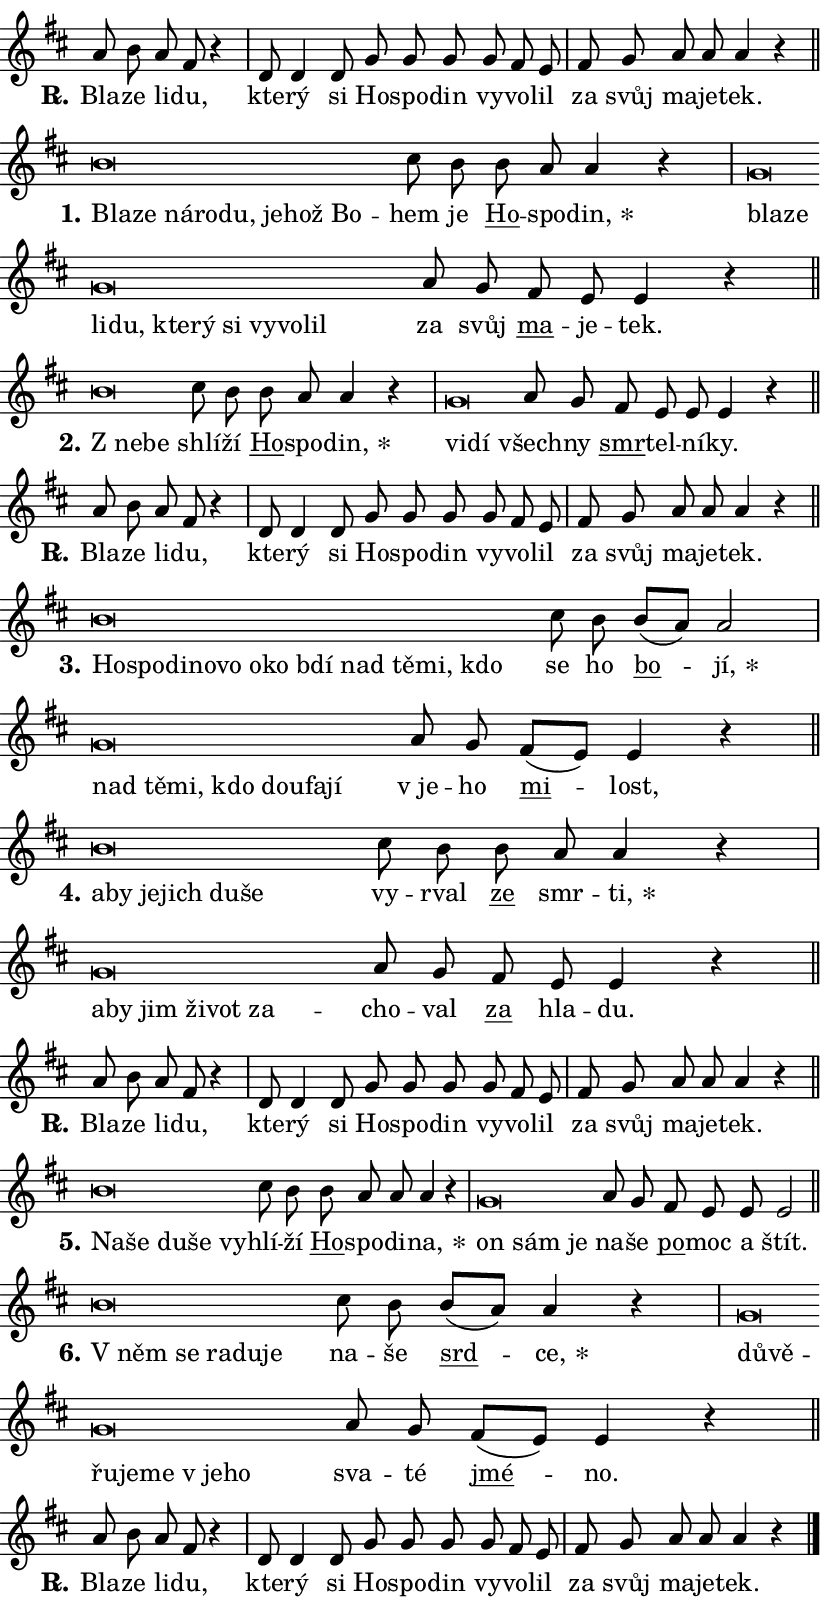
\version "2.24.0"
\header { tagline = "" }
\paper {
  indent = 0\cm
  top-margin = 0\cm
  right-margin = 0.13\cm % to fit lyric hyphens
  bottom-margin = 0\cm
  left-margin = 0\cm
  paper-width = 14\cm
  page-breaking = #ly:one-page-breaking
  system-system-spacing.basic-distance = #11
  score-system-spacing.basic-distance = #11
  ragged-last = ##f
}


%% Author: Thomas Morley
%% https://lists.gnu.org/archive/html/lilypond-user/2020-05/msg00002.html
#(define (line-position grob)
"Returns position of @var[grob} in current system:
   @code{'start}, if at first time-step
   @code{'end}, if at last time-step
   @code{'middle} otherwise
"
  (let* ((col (ly:item-get-column grob))
         (ln (ly:grob-object col 'left-neighbor))
         (rn (ly:grob-object col 'right-neighbor))
         (col-to-check-left (if (ly:grob? ln) ln col))
         (col-to-check-right (if (ly:grob? rn) rn col))
         (break-dir-left
           (and
             (ly:grob-property col-to-check-left 'non-musical #f)
             (ly:item-break-dir col-to-check-left)))
         (break-dir-right
           (and
             (ly:grob-property col-to-check-right 'non-musical #f)
             (ly:item-break-dir col-to-check-right))))
        (cond ((eqv? 1 break-dir-left) 'start)
              ((eqv? -1 break-dir-right) 'end)
              (else 'middle))))

#(define (tranparent-at-line-position vctor)
  (lambda (grob)
  "Relying on @code{line-position} select the relevant enry from @var{vctor}.
Used to determine transparency,"
    (case (line-position grob)
      ((end) (not (vector-ref vctor 0)))
      ((middle) (not (vector-ref vctor 1)))
      ((start) (not (vector-ref vctor 2))))))

noteHeadBreakVisibility =
#(define-music-function (break-visibility)(vector?)
"Makes @code{NoteHead}s transparent relying on @var{break-visibility}"
#{
  \override NoteHead.transparent =
    #(tranparent-at-line-position break-visibility)
#})

#(define delete-ledgers-for-transparent-note-heads
  (lambda (grob)
    "Reads whether a @code{NoteHead} is transparent.
If so this @code{NoteHead} is removed from @code{'note-heads} from
@var{grob}, which is supposed to be @code{LedgerLineSpanner}.
As a result ledgers are not printed for this @code{NoteHead}"
    (let* ((nhds-array (ly:grob-object grob 'note-heads))
           (nhds-list
             (if (ly:grob-array? nhds-array)
                 (ly:grob-array->list nhds-array)
                 '()))
           ;; Relies on the transparent-property being done before
           ;; Staff.LedgerLineSpanner.after-line-breaking is executed.
           ;; This is fragile ...
           (to-keep
             (remove
               (lambda (nhd)
                 (ly:grob-property nhd 'transparent #f))
               nhds-list)))
      ;; TODO find a better method to iterate over grob-arrays, similiar
      ;; to filter/remove etc for lists
      ;; For now rebuilt from scratch
      (set! (ly:grob-object grob 'note-heads)  '())
      (for-each
        (lambda (nhd)
          (ly:pointer-group-interface::add-grob grob 'note-heads nhd))
        to-keep))))

squashNotes = {
  \override NoteHead.X-extent = #'(-0.2 . 0.2)
  \override NoteHead.Y-extent = #'(-0.75 . 0)
  \override NoteHead.stencil =
    #(lambda (grob)
       (let ((pos (ly:grob-property grob 'staff-position)))
         (begin
           (if (< pos -7) (display "ERROR: Lower brevis then expected\n") (display ""))
           (if (<= pos -6) ly:text-interface::print ly:note-head::print))))
}
unSquashNotes = {
  \revert NoteHead.X-extent
  \revert NoteHead.Y-extent
  \revert NoteHead.stencil
}

hideNotes = \noteHeadBreakVisibility #begin-of-line-visible
unHideNotes = \noteHeadBreakVisibility #all-visible

% work-around for resetting accidentals
% https://lilypond.org/doc/v2.23/Documentation/notation/displaying-rhythms#unmetered-music
cadenzaMeasure = {
  \cadenzaOff
  \partial 1024 s1024
  \cadenzaOn
}

#(define-markup-command (accent layout props text) (markup?)
  "Underline accented syllable"
  (interpret-markup layout props
    #{\markup \override #'(offset . 4.3) \underline { #text }#}))

responsum = \markup \concat {
  "R" \hspace #-1.05 \path #0.1 #'((moveto 0 0.07) (lineto 0.9 0.8)) \hspace #0.05 "."
}

spaceSize = #0.6828661417322834 % exact space size for TeX Gyre Schola

\layout {
  \context {
    \Staff
    \remove "Time_signature_engraver"
    \override LedgerLineSpanner.after-line-breaking = #delete-ledgers-for-transparent-note-heads
  }
  \context {
    \Lyrics {
      \override LyricSpace.minimum-distance = \spaceSize
      \override LyricText.font-name = #"TeX Gyre Schola"
      \override LyricText.font-size = 1
      \override StanzaNumber.font-name = #"TeX Gyre Schola Bold"
      \override StanzaNumber.font-size = 1
    }
  }
  \context {
    \Score 
    \override NoteHead.text =
      #(lambda (grob) 
        (let ((pos (ly:grob-property grob 'staff-position)))
          #{\markup {
            \combine
              \halign #-0.55 \raise #(if (= pos -6) 0 0.5) \override #'(thickness . 2) \draw-line #'(3.2 . 0)
              \musicglyph "noteheads.sM1"
          }#}))
  }
}

% magnetic-lyrics.ily
%
%   written by
%     Jean Abou Samra <jean@abou-samra.fr>
%     Werner Lemberg <wl@gnu.org>
%
%   adapted by
%     Jiri Hon <jiri.hon@gmail.com>
%
% Version 2022-Apr-15

% https://www.mail-archive.com/lilypond-user@gnu.org/msg149350.html

#(define (Left_hyphen_pointer_engraver context)
   "Collect syllable-hyphen-syllable occurrences in lyrics and store
them in properties.  This engraver only looks to the left.  For
example, if the lyrics input is @code{foo -- bar}, it does the
following.

@itemize @bullet
@item
Set the @code{text} property of the @code{LyricHyphen} grob between
@q{foo} and @q{bar} to @code{foo}.

@item
Set the @code{left-hyphen} property of the @code{LyricText} grob with
text @q{foo} to the @code{LyricHyphen} grob between @q{foo} and
@q{bar}.
@end itemize

Use this auxiliary engraver in combination with the
@code{lyric-@/text::@/apply-@/magnetic-@/offset!} hook."
   (let ((hyphen #f)
         (text #f))
     (make-engraver
      (acknowledgers
       ((lyric-syllable-interface engraver grob source-engraver)
        (set! text grob)))
      (end-acknowledgers
       ((lyric-hyphen-interface engraver grob source-engraver)
        ;(when (not (grob::has-interface grob 'lyric-space-interface))
          (set! hyphen grob)));)
      ((stop-translation-timestep engraver)
       (when (and text hyphen)
         (ly:grob-set-object! text 'left-hyphen hyphen))
       (set! text #f)
       (set! hyphen #f)))))

#(define (lyric-text::apply-magnetic-offset! grob)
   "If the space between two syllables is less than the value in
property @code{LyricText@/.details@/.squash-threshold}, move the right
syllable to the left so that it gets concatenated with the left
syllable.

Use this function as a hook for
@code{LyricText@/.after-@/line-@/breaking} if the
@code{Left_@/hyphen_@/pointer_@/engraver} is active."
   (let ((hyphen (ly:grob-object grob 'left-hyphen #f)))
     (when hyphen
       (let ((left-text (ly:spanner-bound hyphen LEFT)))
         (when (grob::has-interface left-text 'lyric-syllable-interface)
           (let* ((common (ly:grob-common-refpoint grob left-text X))
                  (this-x-ext (ly:grob-extent grob common X))
                  (left-x-ext
                   (begin
                     ;; Trigger magnetism for left-text.
                     (ly:grob-property left-text 'after-line-breaking)
                     (ly:grob-extent left-text common X)))
                  ;; `delta` is the gap width between two syllables.
                  (delta (- (interval-start this-x-ext)
                            (interval-end left-x-ext)))
                  (details (ly:grob-property grob 'details))
                  (threshold (assoc-get 'squash-threshold details 0.2)))
             (when (< delta threshold)
               (let* (;; We have to manipulate the input text so that
                      ;; ligatures crossing syllable boundaries are not
                      ;; disabled.  For languages based on the Latin
                      ;; script this is essentially a beautification.
                      ;; However, for non-Western scripts it can be a
                      ;; necessity.
                      (lt (ly:grob-property left-text 'text))
                      (rt (ly:grob-property grob 'text))
                      (is-space (grob::has-interface hyphen 'lyric-space-interface))
                      (space (if is-space " " ""))
                      (extra-delta (if is-space spaceSize 0))
                      ;; Append new syllable.
                      (ltrt-space (if (and (string? lt) (string? rt))
                                (string-append lt space rt)
                                (make-concat-markup (list lt space rt))))
                      ;; Right-align `ltrt` to the right side.
                      (ltrt-space-markup (grob-interpret-markup
                               grob
                               (make-translate-markup
                                (cons (interval-length this-x-ext) 0)
                                (make-right-align-markup ltrt-space)))))
                 (begin
                   ;; Don't print `left-text`.
                   (ly:grob-set-property! left-text 'stencil #f)
                   ;; Set text and stencil (which holds all collected
                   ;; syllables so far) and shift it to the left.
                   (ly:grob-set-property! grob 'text ltrt-space)
                   (ly:grob-set-property! grob 'stencil ltrt-space-markup)
                   (ly:grob-translate-axis! grob (- (- delta extra-delta)) X))))))))))


#(define (lyric-hyphen::displace-bounds-first grob)
   ;; Make very sure this callback isn't triggered too early.
   (let ((left (ly:spanner-bound grob LEFT))
         (right (ly:spanner-bound grob RIGHT)))
     (ly:grob-property left 'after-line-breaking)
     (ly:grob-property right 'after-line-breaking)
     (ly:lyric-hyphen::print grob)))

squashThreshold = #0.4

\layout {
  \context {
    \Lyrics
    \consists #Left_hyphen_pointer_engraver
    \override LyricText.after-line-breaking =
      #lyric-text::apply-magnetic-offset!
    \override LyricHyphen.stencil = #lyric-hyphen::displace-bounds-first
    \override LyricText.details.squash-threshold = \squashThreshold
    \override LyricHyphen.minimum-distance = 0
    \override LyricHyphen.minimum-length = \squashThreshold
  }
}

squashText = \override LyricText.details.squash-threshold = 9999
unSquashText = \override LyricText.details.squash-threshold = \squashThreshold

leftText = \override LyricText.self-alignment-X = #LEFT
unLeftText = \revert LyricText.self-alignment-X

starOffset = #(lambda (grob) 
                (let ((x_offset (ly:self-alignment-interface::aligned-on-x-parent grob)))
                  (if (= x_offset 0) 0 (+ x_offset 1.2))))

star = #(define-music-function (syllable)(string?)
"Append star separator at the end of a syllable"
#{
  \once \override LyricText.X-offset = #starOffset
  \lyricmode { \markup {
    #syllable
    \override #'((font-name . "TeX Gyre Schola Bold")) \hspace #0.2 \lower #0.65 \larger "*"
  } }
#})

starAccent = #(define-music-function (syllable)(string?)
"Append star separator at the end of a syllable and make accent"
#{
  \once \override LyricText.X-offset = #starOffset
  \lyricmode { \markup {
    \accent #syllable
    \override #'((font-name . "TeX Gyre Schola Bold")) \hspace #0.2 \lower #0.65 \larger "*"
  } }
#})

breath = #(define-music-function (syllable)(string?)
"Append breathing indicator at the end of a syllable"
#{
  \lyricmode { \markup { #syllable "+" } }
#})

optionalBreath = #(define-music-function (syllable)(string?)
"Append optional breathing indicator at the end of a syllable"
#{
  \lyricmode { \markup { #syllable "(+)" } }
#})


\score {
    <<
        \new Voice = "melody" { \cadenzaOn \key d \major \relative { a'8 b a fis r4 \cadenzaMeasure \bar "|" d8 d4 d8 \bar "" g g g \bar "" g fis e \cadenzaMeasure \bar "|" fis g a a a4 r \cadenzaMeasure \bar "||" \break } }
        \new Lyrics \lyricsto "melody" { \lyricmode { \set stanza = \responsum
Bla -- ze li -- du, kte -- rý si Ho -- spo -- din vy -- vo -- lil za svůj ma -- je -- tek. } }
    >>
    \layout {}
}

\score {
    <<
        \new Voice = "melody" { \cadenzaOn \key d \major \relative { \squashNotes b'\breve*1/16 \hideNotes \breve*1/16 \bar "" \breve*1/16 \bar "" \breve*1/16 \bar "" \breve*1/16 \bar "" \breve*1/16 \bar "" \breve*1/16 \breve*1/16 \bar "" \unHideNotes \unSquashNotes cis8 b \bar "" b a a4 r \cadenzaMeasure \bar "|" \squashNotes g\breve*1/16 \hideNotes \breve*1/16 \bar "" \breve*1/16 \bar "" \breve*1/16 \bar "" \breve*1/16 \bar "" \breve*1/16 \bar "" \breve*1/16 \bar "" \breve*1/16 \bar "" \breve*1/16 \breve*1/16 \bar "" \unHideNotes \unSquashNotes a8 g \bar "" fis e e4 r \cadenzaMeasure \bar "||" \break } }
        \new Lyrics \lyricsto "melody" { \lyricmode { \set stanza = "1."
\leftText Bla -- \squashText ze ná -- ro -- du, je -- hož Bo -- \unLeftText \unSquashText hem je \markup \accent Ho -- spo -- \star din, \leftText bla -- \squashText ze li -- du, kte -- rý si vy -- vo -- lil \unLeftText \unSquashText za svůj \markup \accent ma -- je -- tek. } }
    >>
    \layout {}
}

\score {
    <<
        \new Voice = "melody" { \cadenzaOn \key d \major \relative { \squashNotes b'\breve*1/16 \hideNotes \breve*1/16 \bar "" \unHideNotes \unSquashNotes cis8 b \bar "" b a a4 r \cadenzaMeasure \bar "|" \squashNotes g\breve*1/16 \hideNotes \breve*1/16 \bar "" \unHideNotes \unSquashNotes a8 g \bar "" fis e e e4 r \cadenzaMeasure \bar "||" \break } }
        \new Lyrics \lyricsto "melody" { \lyricmode { \set stanza = "2."
\leftText "Z ne" -- \squashText be \unLeftText \unSquashText shlí -- ží \markup \accent Ho -- spo -- \star din, \leftText vi -- \squashText dí \unLeftText \unSquashText všech -- ny \markup \accent smr -- tel -- ní -- ky. } }
    >>
    \layout {}
}

\score {
    <<
        \new Voice = "melody" { \cadenzaOn \key d \major \relative { a'8 b a fis r4 \cadenzaMeasure \bar "|" d8 d4 d8 \bar "" g g g \bar "" g fis e \cadenzaMeasure \bar "|" fis g a a a4 r \cadenzaMeasure \bar "||" \break } }
        \new Lyrics \lyricsto "melody" { \lyricmode { \set stanza = \responsum
Bla -- ze li -- du, kte -- rý si Ho -- spo -- din vy -- vo -- lil za svůj ma -- je -- tek. } }
    >>
    \layout {}
}

\score {
    <<
        \new Voice = "melody" { \cadenzaOn \key d \major \relative { \squashNotes b'\breve*1/16 \hideNotes \breve*1/16 \bar "" \breve*1/16 \bar "" \breve*1/16 \bar "" \breve*1/16 \bar "" \breve*1/16 \bar "" \breve*1/16 \bar "" \breve*1/16 \bar "" \breve*1/16 \bar "" \breve*1/16 \bar "" \breve*1/16 \breve*1/16 \bar "" \unHideNotes \unSquashNotes cis8 b \bar "" b[( a)] a2 \cadenzaMeasure \bar "|" \squashNotes g\breve*1/16 \hideNotes \breve*1/16 \bar "" \breve*1/16 \bar "" \breve*1/16 \bar "" \breve*1/16 \bar "" \breve*1/16 \breve*1/16 \bar "" \unHideNotes \unSquashNotes a8 g \bar "" fis[( e)] e4 r \cadenzaMeasure \bar "||" \break } }
        \new Lyrics \lyricsto "melody" { \lyricmode { \set stanza = "3."
\leftText Ho -- \squashText spo -- di -- no -- vo o -- ko bdí nad tě -- mi, kdo \unLeftText \unSquashText se ho \markup \accent bo -- \star jí, \leftText nad \squashText tě -- mi, kdo dou -- fa -- jí \unLeftText \unSquashText "v je" -- ho \markup \accent mi -- lost, } }
    >>
    \layout {}
}

\score {
    <<
        \new Voice = "melody" { \cadenzaOn \key d \major \relative { \squashNotes b'\breve*1/16 \hideNotes \breve*1/16 \bar "" \breve*1/16 \bar "" \breve*1/16 \bar "" \breve*1/16 \breve*1/16 \bar "" \unHideNotes \unSquashNotes cis8 b \bar "" b a a4 r \cadenzaMeasure \bar "|" \squashNotes g\breve*1/16 \hideNotes \breve*1/16 \bar "" \breve*1/16 \bar "" \breve*1/16 \bar "" \breve*1/16 \breve*1/16 \bar "" \unHideNotes \unSquashNotes a8 g \bar "" fis e e4 r \cadenzaMeasure \bar "||" \break } }
        \new Lyrics \lyricsto "melody" { \lyricmode { \set stanza = "4."
\leftText a -- \squashText by je -- jich du -- še \unLeftText \unSquashText vy -- rval \markup \accent ze smr -- \star ti, \leftText a -- \squashText by jim ži -- vot za -- \unLeftText \unSquashText cho -- val \markup \accent za hla -- du. } }
    >>
    \layout {}
}

\score {
    <<
        \new Voice = "melody" { \cadenzaOn \key d \major \relative { a'8 b a fis r4 \cadenzaMeasure \bar "|" d8 d4 d8 \bar "" g g g \bar "" g fis e \cadenzaMeasure \bar "|" fis g a a a4 r \cadenzaMeasure \bar "||" \break } }
        \new Lyrics \lyricsto "melody" { \lyricmode { \set stanza = \responsum
Bla -- ze li -- du, kte -- rý si Ho -- spo -- din vy -- vo -- lil za svůj ma -- je -- tek. } }
    >>
    \layout {}
}

\score {
    <<
        \new Voice = "melody" { \cadenzaOn \key d \major \relative { \squashNotes b'\breve*1/16 \hideNotes \breve*1/16 \bar "" \breve*1/16 \bar "" \breve*1/16 \breve*1/16 \bar "" \unHideNotes \unSquashNotes cis8 b \bar "" b a a a4 r \cadenzaMeasure \bar "|" \squashNotes g\breve*1/16 \hideNotes \breve*1/16 \breve*1/16 \bar "" \unHideNotes \unSquashNotes a8 g \bar "" fis e e e2 \cadenzaMeasure \bar "||" \break } }
        \new Lyrics \lyricsto "melody" { \lyricmode { \set stanza = "5."
\leftText Na -- \squashText še du -- še vy -- \unLeftText \unSquashText hlí -- ží \markup \accent Ho -- spo -- di -- \star na, \leftText on \squashText sám je \unLeftText \unSquashText na -- še \markup \accent po -- moc a štít. } }
    >>
    \layout {}
}

\score {
    <<
        \new Voice = "melody" { \cadenzaOn \key d \major \relative { \squashNotes b'\breve*1/16 \hideNotes \breve*1/16 \bar "" \breve*1/16 \bar "" \breve*1/16 \breve*1/16 \bar "" \unHideNotes \unSquashNotes cis8 b \bar "" b[( a)] a4 r \cadenzaMeasure \bar "|" \squashNotes g\breve*1/16 \hideNotes \breve*1/16 \bar "" \breve*1/16 \bar "" \breve*1/16 \bar "" \breve*1/16 \bar "" \breve*1/16 \breve*1/16 \bar "" \unHideNotes \unSquashNotes a8 g \bar "" fis[( e)] e4 r \cadenzaMeasure \bar "||" \break } }
        \new Lyrics \lyricsto "melody" { \lyricmode { \set stanza = "6."
\leftText "V něm" \squashText se ra -- du -- je \unLeftText \unSquashText na -- še \markup \accent srd -- \star ce, \leftText dů -- \squashText vě -- řu -- je -- me "v je" -- ho \unLeftText \unSquashText sva -- té \markup \accent jmé -- no. } }
    >>
    \layout {}
}

\score {
    <<
        \new Voice = "melody" { \cadenzaOn \key d \major \relative { a'8 b a fis r4 \cadenzaMeasure \bar "|" d8 d4 d8 \bar "" g g g \bar "" g fis e \cadenzaMeasure \bar "|" fis g a a a4 r \cadenzaMeasure \bar "||" \break } \bar "|." }
        \new Lyrics \lyricsto "melody" { \lyricmode { \set stanza = \responsum
Bla -- ze li -- du, kte -- rý si Ho -- spo -- din vy -- vo -- lil za svůj ma -- je -- tek. } }
    >>
    \layout {}
}
